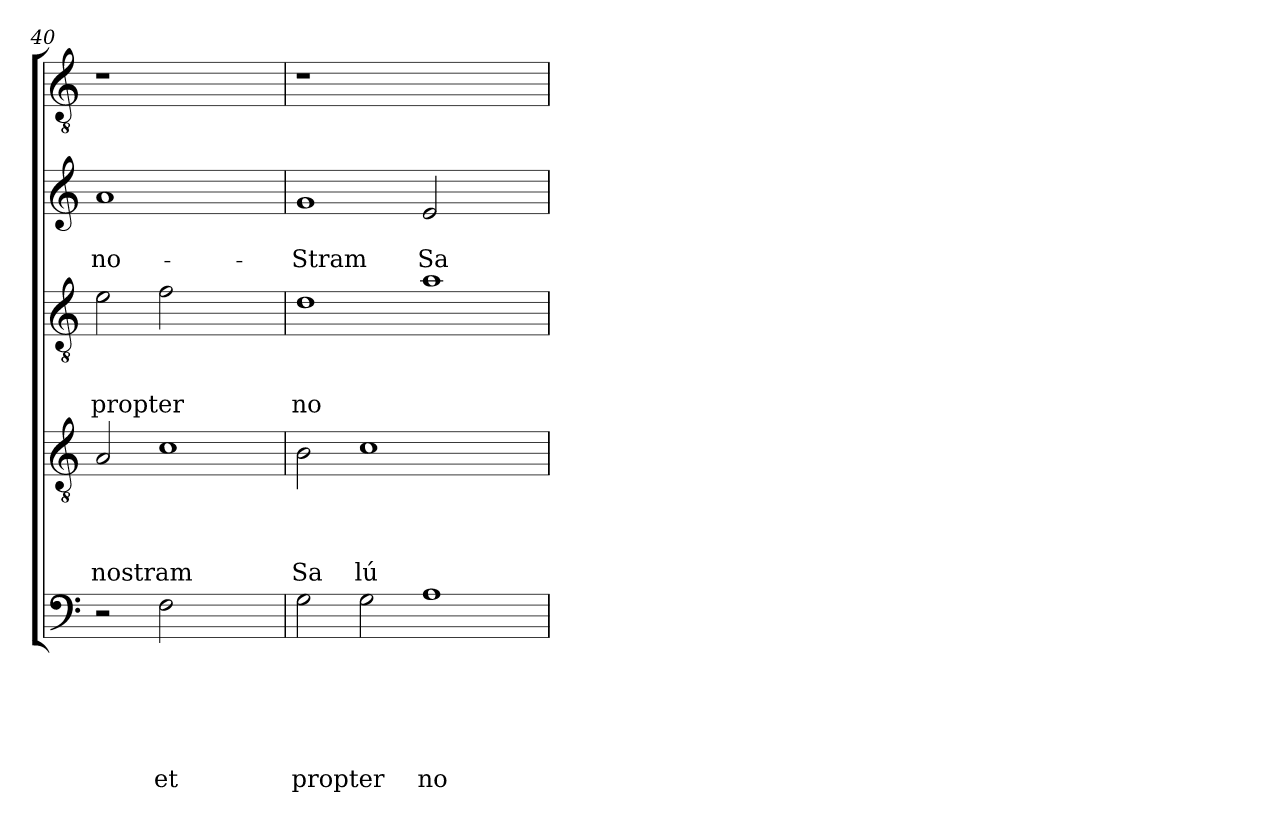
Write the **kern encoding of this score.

**kern	**text	**text	**text	**text	**text	**text	**kern	**text	**text	**text	**text	**kern	**text	**text	**text	**kern	**text	**text	**kern
*part5	*part5	*part5	*part5	*part5	*part5	*part5	*part4	*part4	*part4	*part4	*part4	*part3	*part3	*part3	*part3	*part2	*part2	*part2	*part1
*staff5	*staff5	*staff5	*staff5	*staff5	*staff5	*staff5	*staff4	*staff4	*staff4	*staff4	*staff4	*staff3	*staff3	*staff3	*staff3	*staff2	*staff2	*staff2	*staff1
!!LO:LB:g=z
*clefF4	*	*	*	*	*	*	*clefGv2	*	*	*	*	*clefGv2	*	*	*	*clefG2	*	*	*clefGv2
*k[]	*	*	*	*	*	*	*k[]	*	*	*	*	*k[]	*	*	*	*k[]	*	*	*k[]
*C:	*	*	*	*	*	*	*C:	*	*	*	*	*C:	*	*	*	*C:	*	*	*C:
=40	=40	=40	=40	=40	=40	=40	=40	=40	=40	=40	=40	=40	=40	=40	=40	=40	=40	=40	=40
!	!	!	!	!	!	!	!	!	!	!	!LO:LY:b	!	!	!	!LO:LY:b	!	!	!LO:LY:b	!
2r	.	.	.	.	.	.	2A/	.	.	.	nostram	2e\	.	.	propter	1a	.	no-	1r
!	!	!	!	!	!	!LO:LY:b	!	!	!	!	!	!	!	!	!	!	!	!	!
2F\	.	.	.	.	.	et	1c	.	.	.	.	2f\	.	.	.	.	.	.	.
2ryy	.	.	.	.	.	.	.	.	.	.	.	2ryy	.	.	.	2ryy	.	.	2ryy
=41	=41	=41	=41	=41	=41	=41	=41	=41	=41	=41	=41	=41	=41	=41	=41	=41	=41	=41	=41
!	!	!	!	!	!	!LO:LY:b	!	!	!	!	!LO:LY:b	!	!	!	!LO:LY:b	!	!	!LO:LY:b	!
2G\	.	.	.	.	.	propter	2B\	.	.	.	Sa	1d	.	.	no	1g	.	-Stram	1r
!	!	!	!	!	!	!	!	!	!	!	!LO:LY:b	!	!	!	!	!	!	!	!
2G\	.	.	.	.	.	.	1c	.	.	.	lú	.	.	.	.	.	.	.	.
!	!	!	!	!	!	!LO:LY:b	!	!	!	!	!	!	!	!	!	!	!	!LO:LY:b	!
1A	.	.	.	.	.	no	.	.	.	.	.	1a	.	.	.	2e/	.	Sa-	1ryy
.	.	.	.	.	.	.	2ryy	.	.	.	.	.	.	.	.	2ryy	.	.	.
=	=	=	=	=	=	=	=	=	=	=	=	=	=	=	=	=	=	=	=
*-	*-	*-	*-	*-	*-	*-	*-	*-	*-	*-	*-	*-	*-	*-	*-	*-	*-	*-	*-
